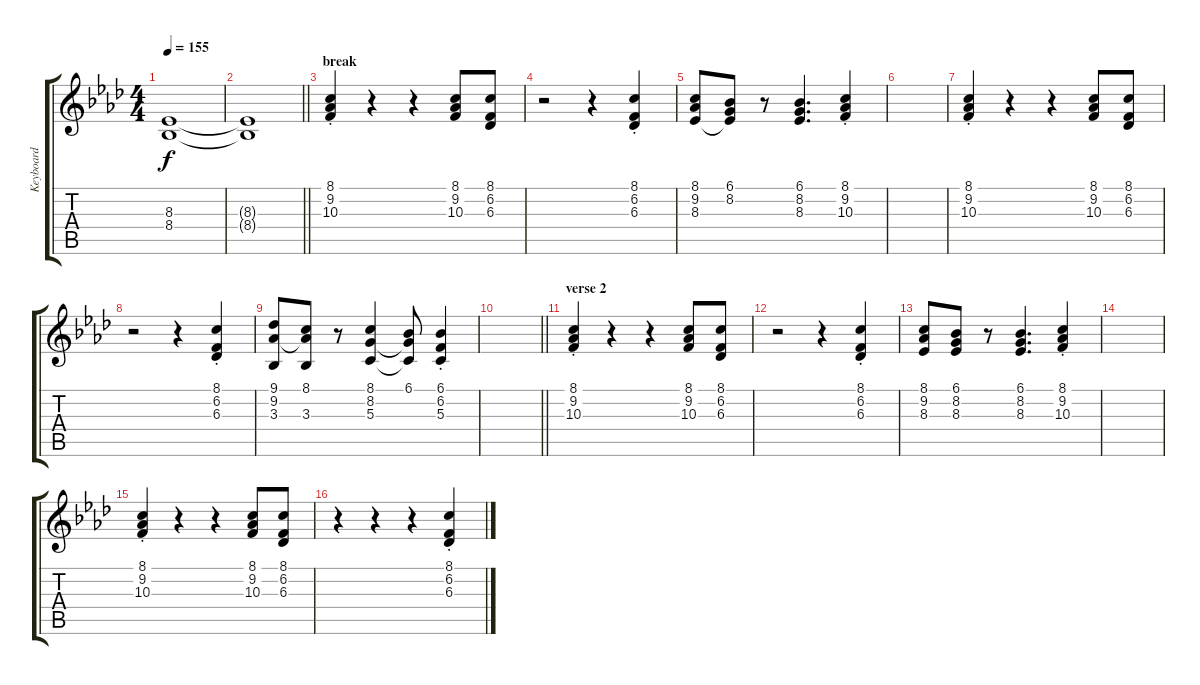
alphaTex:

\track ("Keyboard" "Keyboard") {instrument lead2sawtooth}
\staff {score tabs}
\tuning (E4 B3 G3 D3 A2 E2) {hide}
\ts (4 4)
\tempo 155
\clef g2
\ks fminor
(8.3 8.4).1{dy f} |
\barLineRight lightlight
(8.3{t} 8.4{t}).1 |
\section ("" "break")
(8.1{st} 9.2{st} 10.3{st}).4 r.4 r.4 (8.1 9.2 10.3).8 (8.1 6.2 6.3).8 |
r.2 r.4 (8.1{st} 6.2{st} 6.3{st}).4 |
(8.1 9.2 8.3).8 (6.1 8.2 8.3{t}).8 r.8 (6.1 8.2 8.3).4{d} (8.1{st} 9.2{st} 10.3{st}).4 |
|
(8.1{st} 9.2{st} 10.3{st}).4 r.4 r.4 (8.1 9.2 10.3).8 (8.1 6.2 6.3).8 |
r.2 r.4 (8.1{st} 6.2{st} 6.3{st}).4 |
(9.1 9.2 3.3).8 (8.1 9.2{t} 3.3).8 r.8 (8.1 8.2 5.3).4 (6.1 8.2{t} 5.3{t}).8 (6.1{st} 6.2{st} 5.3{st}).4 |
\barLineRight lightlight
|
\section ("" "verse 2")
(8.1{st} 9.2{st} 10.3{st}).4 r.4 r.4 (8.1 9.2 10.3).8 (8.1 6.2 6.3).8 |
r.2 r.4 (8.1{st} 6.2{st} 6.3{st}).4 |
(8.1 9.2 8.3).8 (6.1 8.2 8.3).8 r.8 (6.1 8.2 8.3).4{d} (8.1{st} 9.2{st} 10.3{st}).4 |
|
(8.1{st} 9.2{st} 10.3{st}).4 r.4 r.4 (8.1 9.2 10.3).8 (8.1 6.2 6.3).8 |
r.4 r.4 r.4 (8.1{st} 6.2{st} 6.3{st}).4
